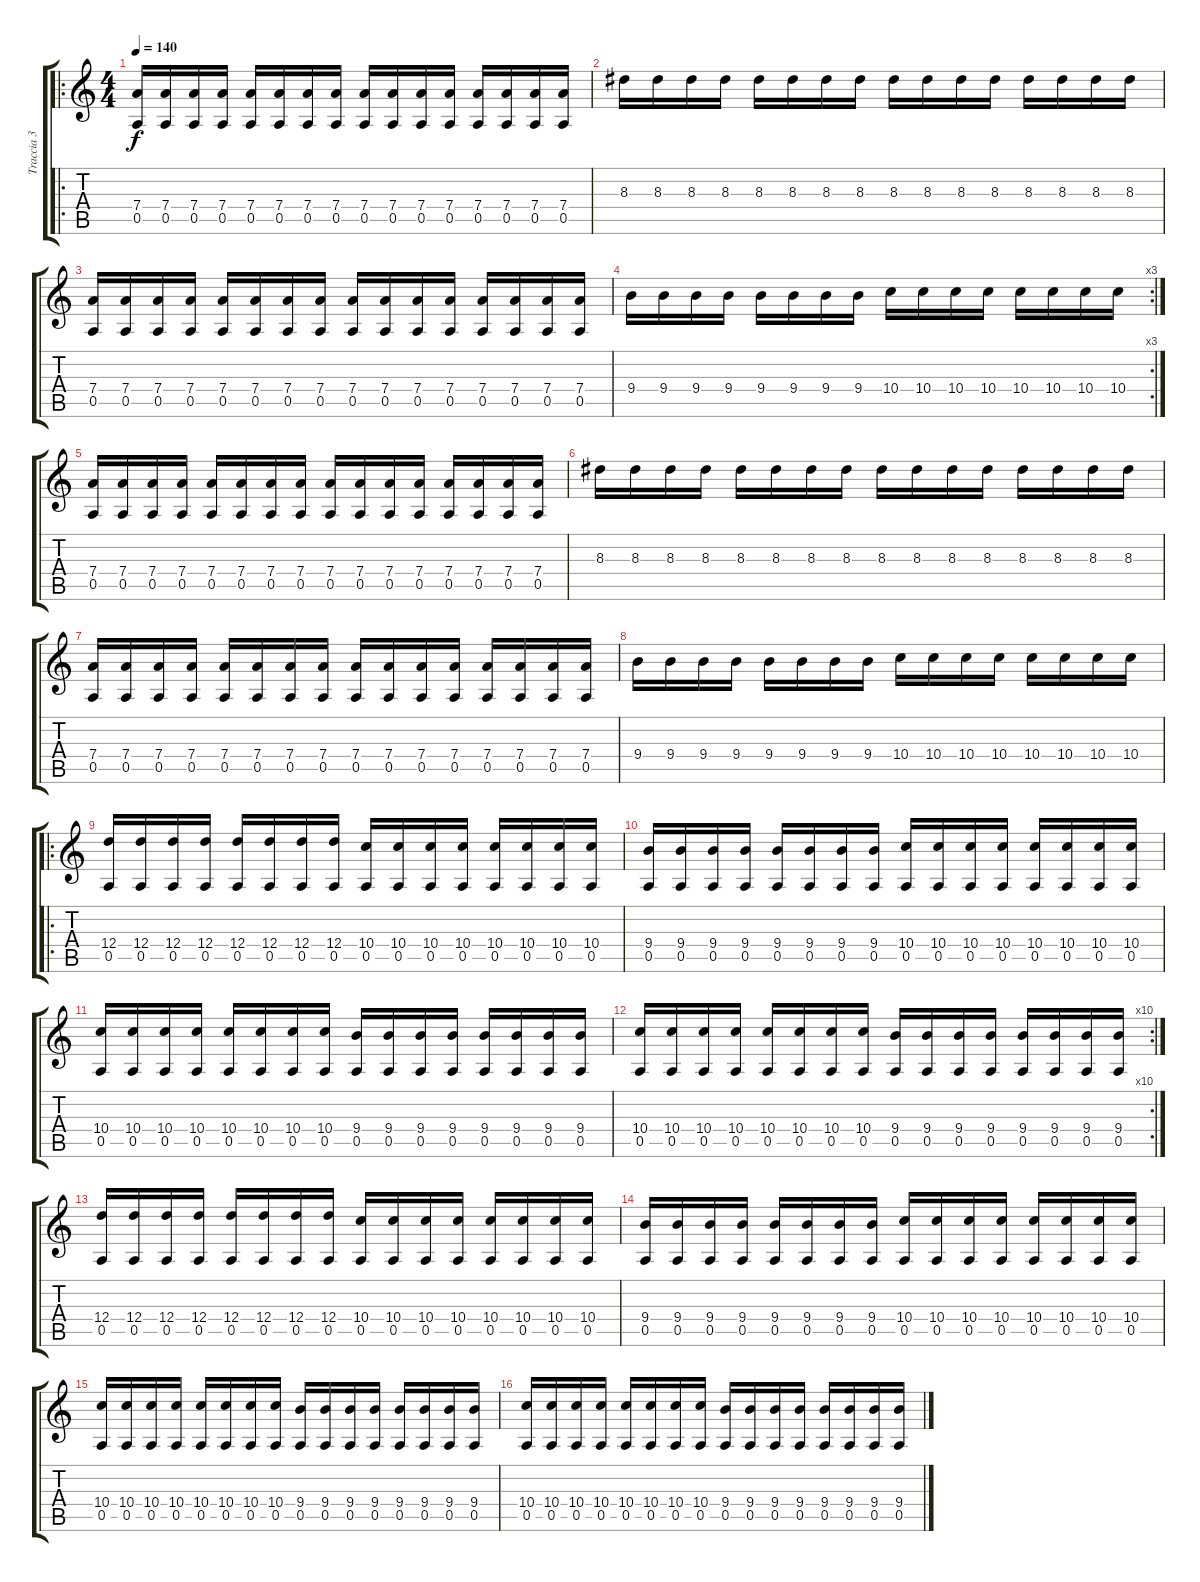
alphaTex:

\track ("Traccia 3" "Traccia 3") {instrument distortionguitar}
\staff {score tabs}
\tuning (E4 B3 G3 D3 A2 E2) {hide}
\ro
\ts (4 4)
\tempo 140
\clef g2
\ks c
(7.4 0.5).16{dy f} (7.4 0.5).16 (7.4 0.5).16 (7.4 0.5).16 (7.4 0.5).16 (7.4 0.5).16 (7.4 0.5).16 (7.4 0.5).16 (7.4 0.5).16 (7.4 0.5).16 (7.4 0.5).16 (7.4 0.5).16 (7.4 0.5).16 (7.4 0.5).16 (7.4 0.5).16 (7.4 0.5).16 |
8.3.16 8.3.16 8.3.16 8.3.16 8.3.16 8.3.16 8.3.16 8.3.16 8.3.16 8.3.16 8.3.16 8.3.16 8.3.16 8.3.16 8.3.16 8.3.16 |
(7.4 0.5).16 (7.4 0.5).16 (7.4 0.5).16 (7.4 0.5).16 (7.4 0.5).16 (7.4 0.5).16 (7.4 0.5).16 (7.4 0.5).16 (7.4 0.5).16 (7.4 0.5).16 (7.4 0.5).16 (7.4 0.5).16 (7.4 0.5).16 (7.4 0.5).16 (7.4 0.5).16 (7.4 0.5).16 |
\rc 3
9.4.16 9.4.16 9.4.16 9.4.16 9.4.16 9.4.16 9.4.16 9.4.16 10.4.16 10.4.16 10.4.16 10.4.16 10.4.16 10.4.16 10.4.16 10.4.16 |
(7.4 0.5).16 (7.4 0.5).16 (7.4 0.5).16 (7.4 0.5).16 (7.4 0.5).16 (7.4 0.5).16 (7.4 0.5).16 (7.4 0.5).16 (7.4 0.5).16 (7.4 0.5).16 (7.4 0.5).16 (7.4 0.5).16 (7.4 0.5).16 (7.4 0.5).16 (7.4 0.5).16 (7.4 0.5).16 |
8.3.16 8.3.16 8.3.16 8.3.16 8.3.16 8.3.16 8.3.16 8.3.16 8.3.16 8.3.16 8.3.16 8.3.16 8.3.16 8.3.16 8.3.16 8.3.16 |
(7.4 0.5).16 (7.4 0.5).16 (7.4 0.5).16 (7.4 0.5).16 (7.4 0.5).16 (7.4 0.5).16 (7.4 0.5).16 (7.4 0.5).16 (7.4 0.5).16 (7.4 0.5).16 (7.4 0.5).16 (7.4 0.5).16 (7.4 0.5).16 (7.4 0.5).16 (7.4 0.5).16 (7.4 0.5).16 |
9.4.16 9.4.16 9.4.16 9.4.16 9.4.16 9.4.16 9.4.16 9.4.16 10.4.16 10.4.16 10.4.16 10.4.16 10.4.16 10.4.16 10.4.16 10.4.16 |
\ro
(12.4 0.5).16 (12.4 0.5).16 (12.4 0.5).16 (12.4 0.5).16 (12.4 0.5).16 (12.4 0.5).16 (12.4 0.5).16 (12.4 0.5).16 (10.4 0.5).16 (10.4 0.5).16 (10.4 0.5).16 (10.4 0.5).16 (10.4 0.5).16 (10.4 0.5).16 (10.4 0.5).16 (10.4 0.5).16 |
(9.4 0.5).16 (9.4 0.5).16 (9.4 0.5).16 (9.4 0.5).16 (9.4 0.5).16 (9.4 0.5).16 (9.4 0.5).16 (9.4 0.5).16 (10.4 0.5).16 (10.4 0.5).16 (10.4 0.5).16 (10.4 0.5).16 (10.4 0.5).16 (10.4 0.5).16 (10.4 0.5).16 (10.4 0.5).16 |
(10.4 0.5).16 (10.4 0.5).16 (10.4 0.5).16 (10.4 0.5).16 (10.4 0.5).16 (10.4 0.5).16 (10.4 0.5).16 (10.4 0.5).16 (9.4 0.5).16 (9.4 0.5).16 (9.4 0.5).16 (9.4 0.5).16 (9.4 0.5).16 (9.4 0.5).16 (9.4 0.5).16 (9.4 0.5).16 |
\rc 10
(10.4 0.5).16 (10.4 0.5).16 (10.4 0.5).16 (10.4 0.5).16 (10.4 0.5).16 (10.4 0.5).16 (10.4 0.5).16 (10.4 0.5).16 (9.4 0.5).16 (9.4 0.5).16 (9.4 0.5).16 (9.4 0.5).16 (9.4 0.5).16 (9.4 0.5).16 (9.4 0.5).16 (9.4 0.5).16 |
(12.4 0.5).16 (12.4 0.5).16 (12.4 0.5).16 (12.4 0.5).16 (12.4 0.5).16 (12.4 0.5).16 (12.4 0.5).16 (12.4 0.5).16 (10.4 0.5).16 (10.4 0.5).16 (10.4 0.5).16 (10.4 0.5).16 (10.4 0.5).16 (10.4 0.5).16 (10.4 0.5).16 (10.4 0.5).16 |
(9.4 0.5).16{volume 12} (9.4 0.5).16 (9.4 0.5).16 (9.4 0.5).16 (9.4 0.5).16 (9.4 0.5).16 (9.4 0.5).16 (9.4 0.5).16 (10.4 0.5).16{volume 7} (10.4 0.5).16 (10.4 0.5).16 (10.4 0.5).16 (10.4 0.5).16 (10.4 0.5).16 (10.4 0.5).16 (10.4 0.5).16 |
(10.4 0.5).16{volume 5} (10.4 0.5).16 (10.4 0.5).16 (10.4 0.5).16 (10.4 0.5).16 (10.4 0.5).16 (10.4 0.5).16 (10.4 0.5).16 (9.4 0.5).16{volume 3} (9.4 0.5).16 (9.4 0.5).16 (9.4 0.5).16 (9.4 0.5).16 (9.4 0.5).16 (9.4 0.5).16 (9.4 0.5).16 |
(10.4 0.5).16{volume 1} (10.4 0.5).16 (10.4 0.5).16 (10.4 0.5).16 (10.4 0.5).16 (10.4 0.5).16 (10.4 0.5).16 (10.4 0.5).16 (9.4 0.5).16{volume 0} (9.4 0.5).16 (9.4 0.5).16 (9.4 0.5).16 (9.4 0.5).16 (9.4 0.5).16 (9.4 0.5).16 (9.4 0.5).16
